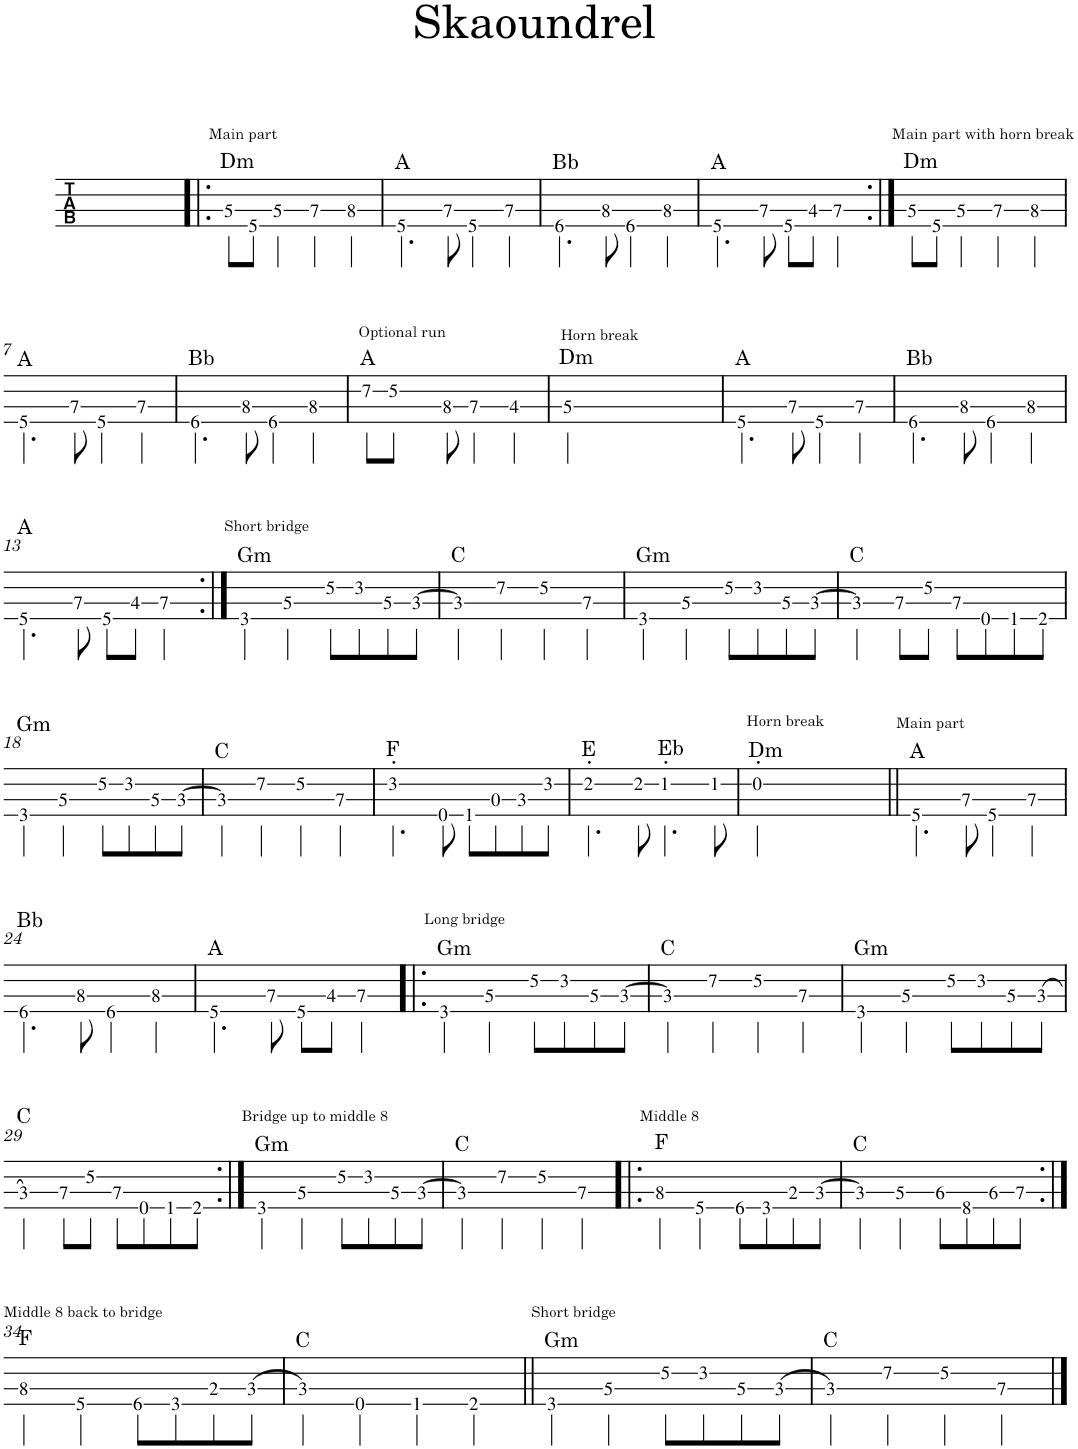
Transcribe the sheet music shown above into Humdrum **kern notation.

**kern
*part1
*staff1
*I"Bass Guitar
*I'B. Guit.
*stria4
*
*Trd7c12
*k[b-]
*M4/4
=1
1r
=2!|:
!LO:TX:a:t=Main part
!LO:TX:a:t=Dm
8D\L
8AA\J
4D\
4E\
4F\
=3
!LO:TX:a:t=A
4.AA\
8E\
4AA\
4E\
=4
!LO:TX:a:t=Bb
4.BB-\
8F\
4BB-\
4F\
=5
!LO:TX:a:t=A
4.AA\
8E\
8AA\L
8C#\J
4E\
=6:|!
!LO:TX:a:t=Dm
!LO:TX:a:t=Main part with horn break
8D\L
8AA\J
4D\
4E\
4F\
!!LO:LB:g=z
=7
!LO:TX:a:t=A
4.AA\
8E\
4AA\
4E\
=8
!LO:TX:a:t=Bb
4.BB-\
8F\
4BB-\
4F\
=9
!LO:TX:a:t=A
!LO:TX:a:t=Optional run
8A\L
8G\J
8r
8F\
4E\
4C#\
=10
!LO:TX:a:t=Horn break
!LO:TX:a:t=Dm
4D\
4r
4r
4r
=11
!LO:TX:a:t=A
4.AA\
8E\
4AA\
4E\
=12
!LO:TX:a:t=Bb
4.BB-\
8F\
4BB-\
4F\
!!LO:LB:g=z
=13
!LO:TX:a:t=A
4.AA\
8E\
8AA\L
8C#\J
4E\
=14:|!
!LO:TX:a:t=Gm
!LO:TX:a:t=Short bridge
4GG\
4D\
8G\L
8F\
8D\
[8C\J
=15
!LO:TX:a:t=C
4C\]
4A\
4G\
4E\
=16
!LO:TX:a:t=Gm
4GG\
4D\
8G\L
8F\
8D\
[8C\J
=17
!LO:TX:a:t=C
4C\]
8E\L
8G\J
8E\L
8EE\
8FF\
8FF#\J
!!LO:LB:g=z
=18
!LO:TX:a:t=Gm
4GG\
4D\
8G\L
8F\
8D\
[8C\J
=19
!LO:TX:a:t=C
4C\]
4A\
4G\
4E\
=20
!LO:TX:a:t=F
4.F'\
8EE\
8FF\L
8AA\
8C\
8F\J
=21
!LO:TX:a:t=E
4.E'\
8E\
!LO:TX:a:t=Eb
4.E-'\
8E-\
=22
!LO:TX:a:t=Dm
!LO:TX:a:t=Horn break
4D'\
4r
2r
=23||
!LO:TX:a:t=A
!LO:TX:a:t=Main part
4.AA\
8E\
4AA\
4E\
!!LO:LB:g=z
=24
!LO:TX:a:t=Bb
4.BB-\
8F\
4BB-\
4F\
=25
!LO:TX:a:t=A
4.AA\
8E\
8AA\L
8C#\J
4E\
=26!|:
!LO:TX:a:t=Gm
!LO:TX:a:t=Long bridge
4GG\
4D\
8G\L
8F\
8D\
[8C\J
=27
!LO:TX:a:t=C
4C\]
4A\
4G\
4E\
=28
!LO:TX:a:t=Gm
4GG\
4D\
8G\L
8F\
8D\
[8C\J
!!LO:LB:g=z
=29
!LO:TX:a:t=C
4C\]
8E\L
8G\J
8E\L
8EE\
8FF\
8FF#\J
=30:|!
!LO:TX:a:t=Gm
!LO:TX:a:t=Bridge up to middle 8
4GG\
4D\
8G\L
8F\
8D\
[8C\J
=31
!LO:TX:a:t=C
4C\]
4A\
4G\
4E\
=32!|:
!LO:TX:a:t=Middle 8
!LO:TX:a:t=F
4F\
4AA\
8BB-\L
8GG\
8BB\
[8C\J
=33
!LO:TX:a:t=C
4C\]
4D\
8E-\L
8C\
8E-\
8E\J
!!LO:LB:g=z
=34:|!
!LO:TX:a:t=Middle 8 back to bridge
!LO:TX:a:t=F
4F\
4AA\
8BB-\L
8GG\
8BB\
[8C\J
=35
!LO:TX:a:t=C
4C\]
4EE\
4FF\
4FF#\
=36||
!LO:TX:a:t=Gm
!LO:TX:a:t=Short bridge
4GG\
4D\
8G\L
8F\
8D\
[8C\J
=37
!LO:TX:a:t=C
4C\]
4A\
4G\
4E\
==
*-
